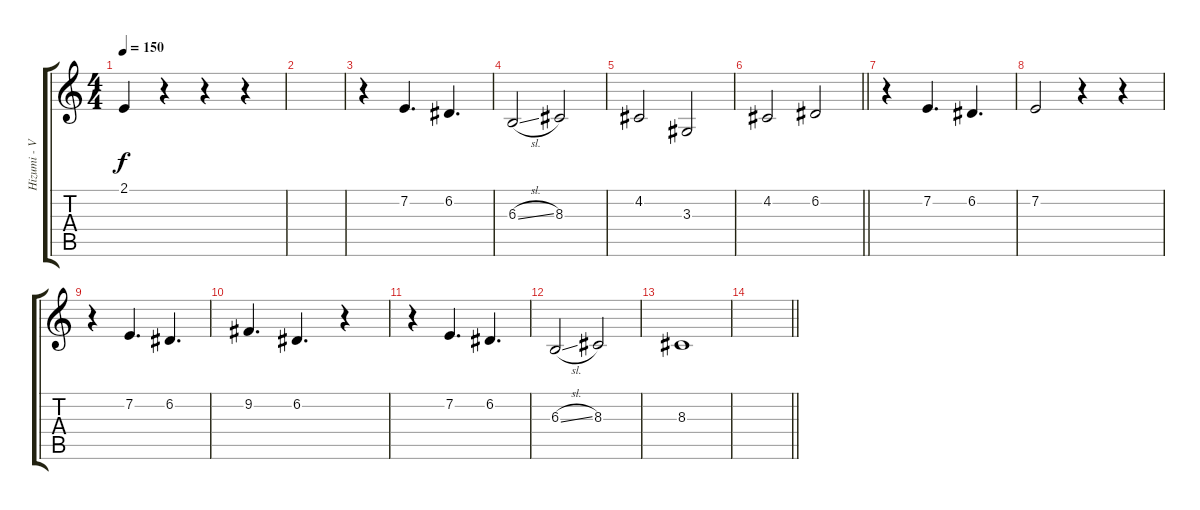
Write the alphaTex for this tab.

\track ("Hizumi - Vocals" "Hizumi - V") {instrument lead6voice}
\staff {score tabs}
\tuning (D4 A3 F3 C3 G2 D2) {hide}
\ts (4 4)
\tempo 150
\clef g2
\ks c
2.1{t}.4{dy f} r.4 r.4 r.4 |
|
r.4{volume 8} 7.2.4{d} 6.2.4{d} |
6.3{sl}.2 8.3.2 |
4.2.2 3.3.2{volume 16} |
\barLineRight lightlight
4.2.2 6.2.2 |
\section ("" "")
r.4 7.2.4{d} 6.2.4{d} |
7.2.2 r.4 r.4 |
r.4 7.2.4{d} 6.2.4{d} |
9.2.4{d} 6.2.4{d} r.4 |
r.4 7.2.4{d} 6.2.4{d} |
6.3{sl}.2 8.3.2 |
8.3.1 |
\barLineRight lightlight
